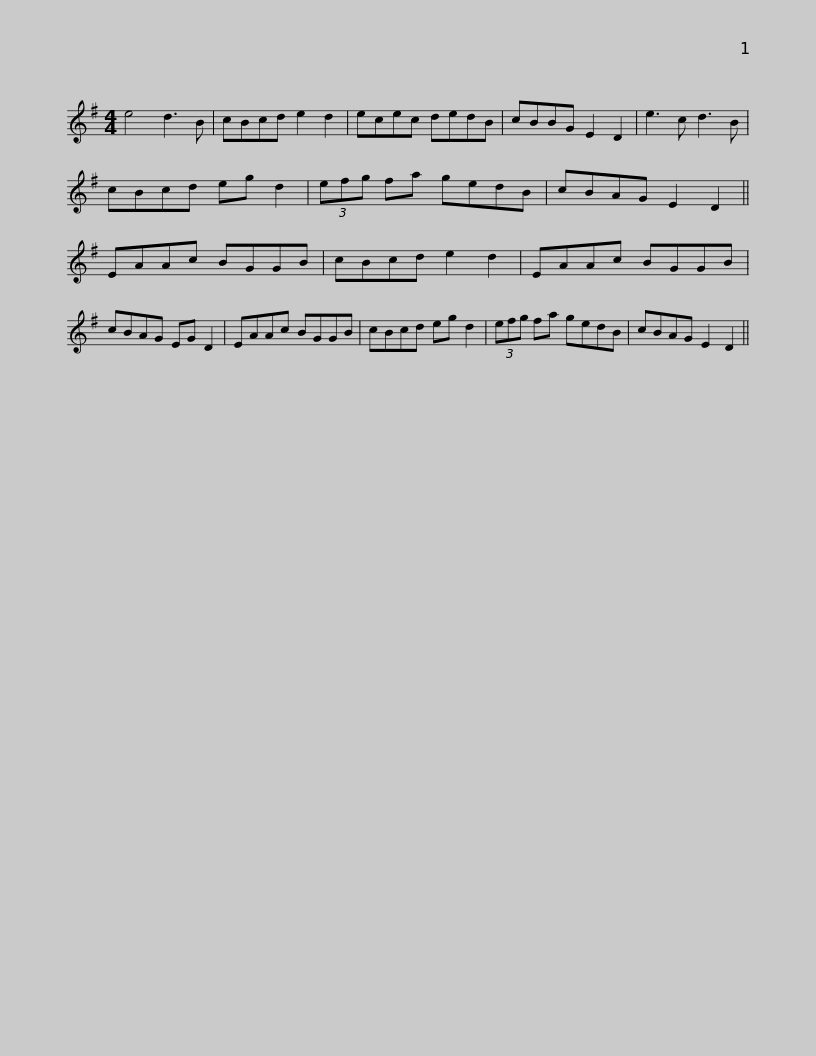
X:1
L:1/8
M:4/4
I:linebreak $
K:G
V:1 treble
V:1
 e4 d3 B | cBcd e2 d2 | ecec dedB | cBBG E2 D2 | e3 c d3 B | %5
 cBcd eg d2 | (3efg fa gedB |$ cBAG E2 D2 || EAAc BGGB | cBcd e2 d2 | %10
 EAAc BGGB | cBAG EG D2 | EAAc BGGB |$ cBcd eg d2 | (3efg fa gedB | %15
 cBAG E2 D2 || %16
